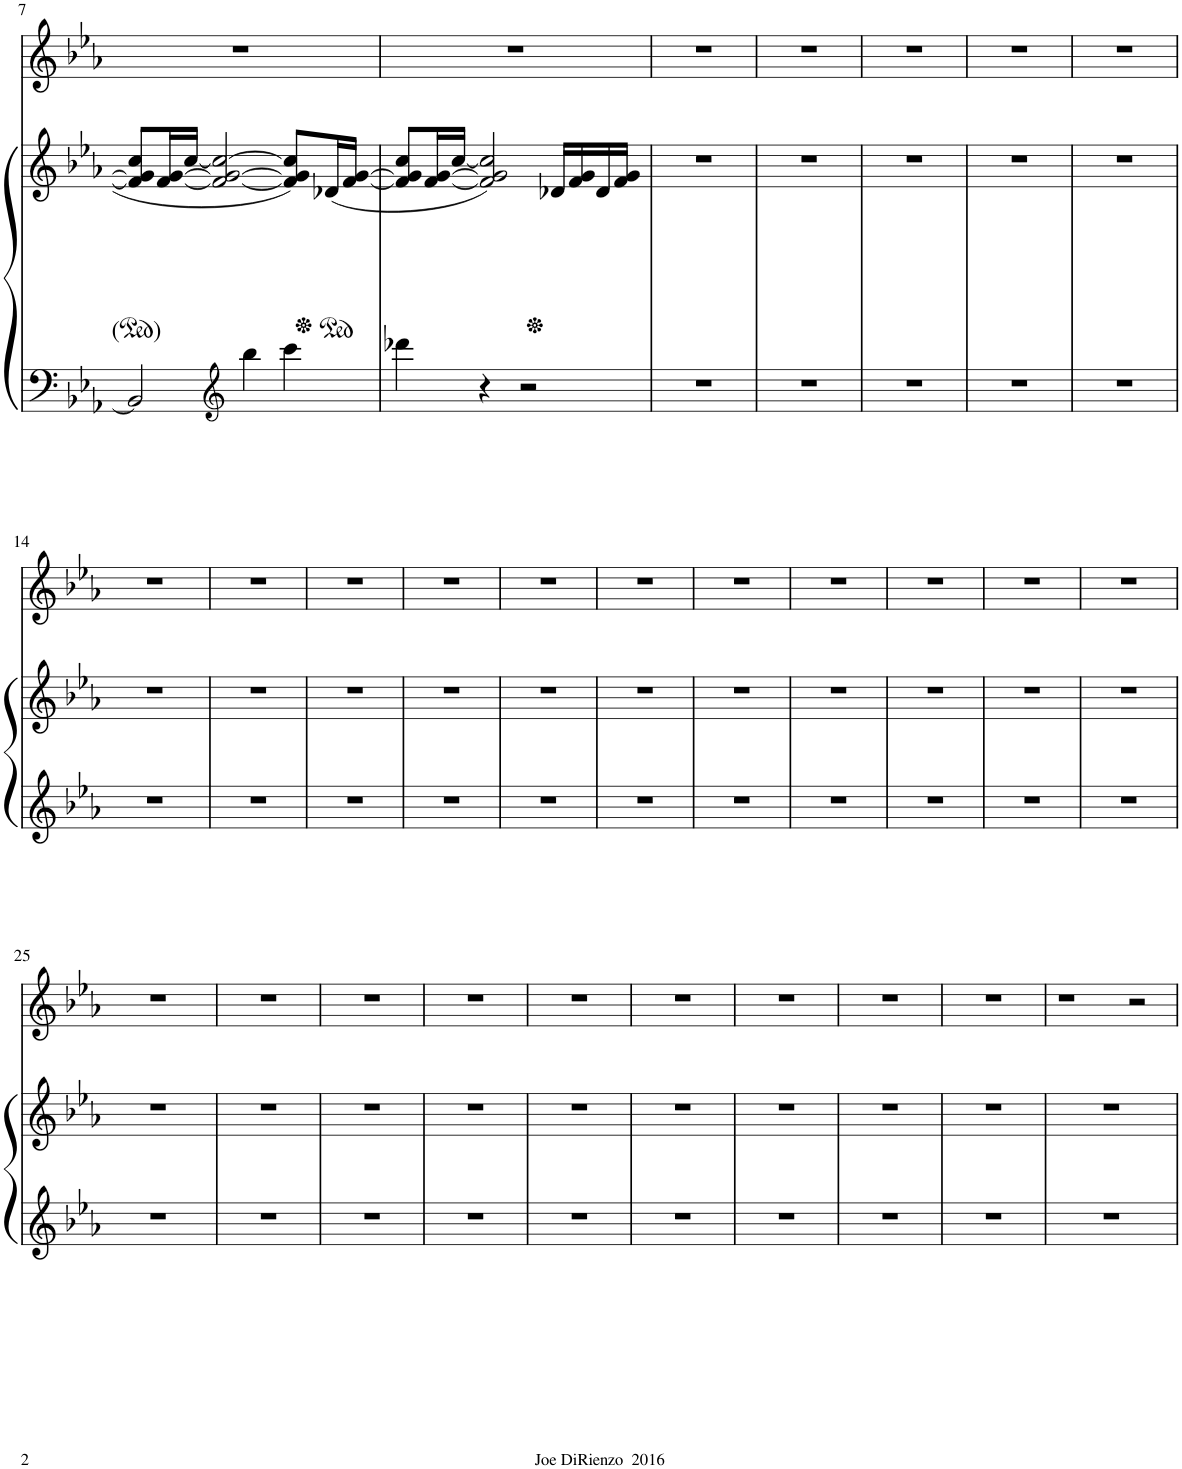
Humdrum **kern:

**kern	**kern	**kern
*part2	*part2	*part1
*staff3	*staff2	*staff1
*I"Piano	*	*I"Voice
*I'Pno	*	*
!!LO:PB:g=z
*clefF4	*clefG2	*clefG2
*k[b-e-a-]	*k[b-e-a-]	*k[b-e-a-]
*M4/4	*M4/4	*M12/8
=7	=7	=7
2BB-/]	8f/] 8g/] 8cc/L	1.r
.	[16f/ [16g/L	.
.	[16cc/JJ	.
.	2f/_ 2g/_ 2cc/_	.
*clefG2	*	*
4bb-\	.	.
4ccc\	8f/] 8g/] 8cc/]L	.
*	*ped	*
.	(16d-X/L	.
.	[16f/ [16g/JJ	.
2ryy	2ryy	.
=8	=8	=8
4ddd-X\	8f/] 8g/] 8cc/L	1.r
.	[16f/ [16g/L	.
.	[16cc/JJ	.
4r	2f/] 2g/] 2cc/])	.
2r	.	.
*	*Xped	*
.	16d-X/LL	.
.	16f/ 16g/	.
.	16d-/	.
.	16f/ 16g/JJ	.
2ryy	2ryy	.
=9	=9	=9
1r	1r	1.r
2ryy	2ryy	.
=10	=10	=10
1r	1r	1.r
2ryy	2ryy	.
=11	=11	=11
1r	1r	1.r
2ryy	2ryy	.
=12	=12	=12
1r	1r	1.r
2ryy	2ryy	.
=13	=13	=13
1r	1r	1.r
2ryy	2ryy	.
!!LO:LB:g=z
=14	=14	=14
1r	1r	1.r
2ryy	2ryy	.
=15	=15	=15
1r	1r	1.r
2ryy	2ryy	.
=16	=16	=16
1r	1r	1.r
2ryy	2ryy	.
=17	=17	=17
1r	1r	1.r
2ryy	2ryy	.
=18	=18	=18
1r	1r	1.r
2ryy	2ryy	.
=19	=19	=19
1r	1r	1.r
2ryy	2ryy	.
=20	=20	=20
1r	1r	1.r
2ryy	2ryy	.
=21	=21	=21
1r	1r	1.r
2ryy	2ryy	.
=22	=22	=22
1r	1r	1.r
2ryy	2ryy	.
=23	=23	=23
1r	1r	1.r
2ryy	2ryy	.
=24	=24	=24
1r	1r	1.r
2ryy	2ryy	.
!!LO:LB:g=z
=25	=25	=25
1r	1r	1.r
2ryy	2ryy	.
=26	=26	=26
1r	1r	1.r
2ryy	2ryy	.
=27	=27	=27
1r	1r	1.r
2ryy	2ryy	.
=28	=28	=28
1r	1r	1.r
2ryy	2ryy	.
=29	=29	=29
1r	1r	1.r
2ryy	2ryy	.
=30	=30	=30
1r	1r	1.r
2ryy	2ryy	.
=31	=31	=31
1r	1r	1.r
2ryy	2ryy	.
=32	=32	=32
1r	1r	1.r
2ryy	2ryy	.
=33	=33	=33
1r	1r	1.r
2ryy	2ryy	.
=34	=34	=34
1r	1r	1r
2ryy	2ryy	2r
=	=	=
*-	*-	*-
